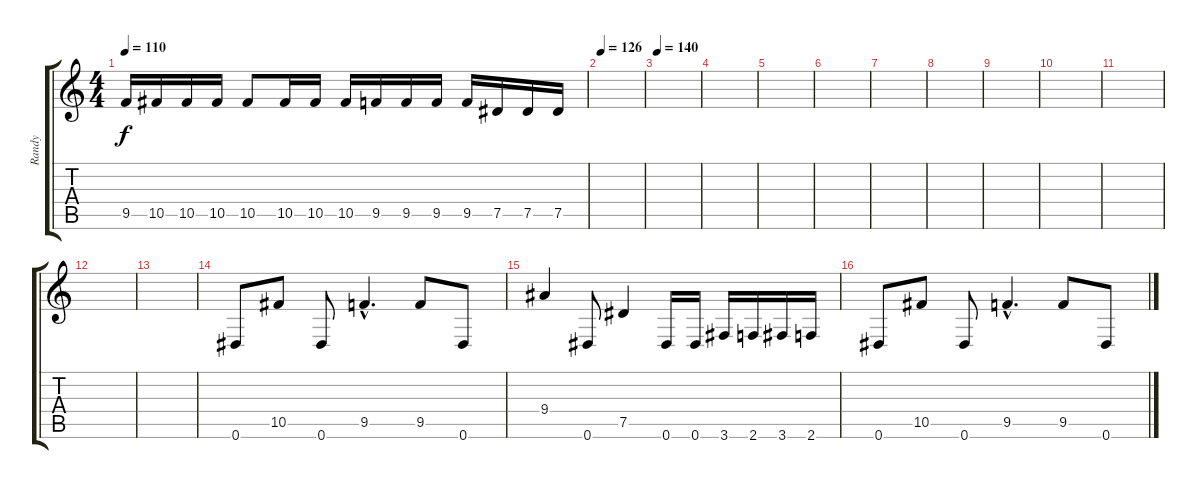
\track ("Randy" "Randy") {instrument distortionguitar}
\staff {score tabs}
\tuning (Eb4 Bb3 Gb3 Db3 Ab2 Eb2) {hide}
\ts (4 4)
\tempo 110
\clef g2
\ks c
9.5.16{dy f} 10.5.16 10.5.16 10.5.16 10.5.8 10.5.16 10.5.16 10.5.16 9.5.16 9.5.16 9.5.16 9.5.16 7.5.16 7.5.16 7.5.16 |
\tempo 126
|
\tempo 140
|
|
|
|
|
|
|
|
|
|
|
0.6.8 10.5.8 0.6.8 9.5{hac}.4{d} 9.5.8 0.6.8 |
9.4.4 0.6.8 7.5.4 0.6.16 0.6.16 3.6.16 2.6.16 3.6.16 2.6.16 |
0.6.8 10.5.8 0.6.8 9.5{hac}.4{d} 9.5.8 0.6.8
